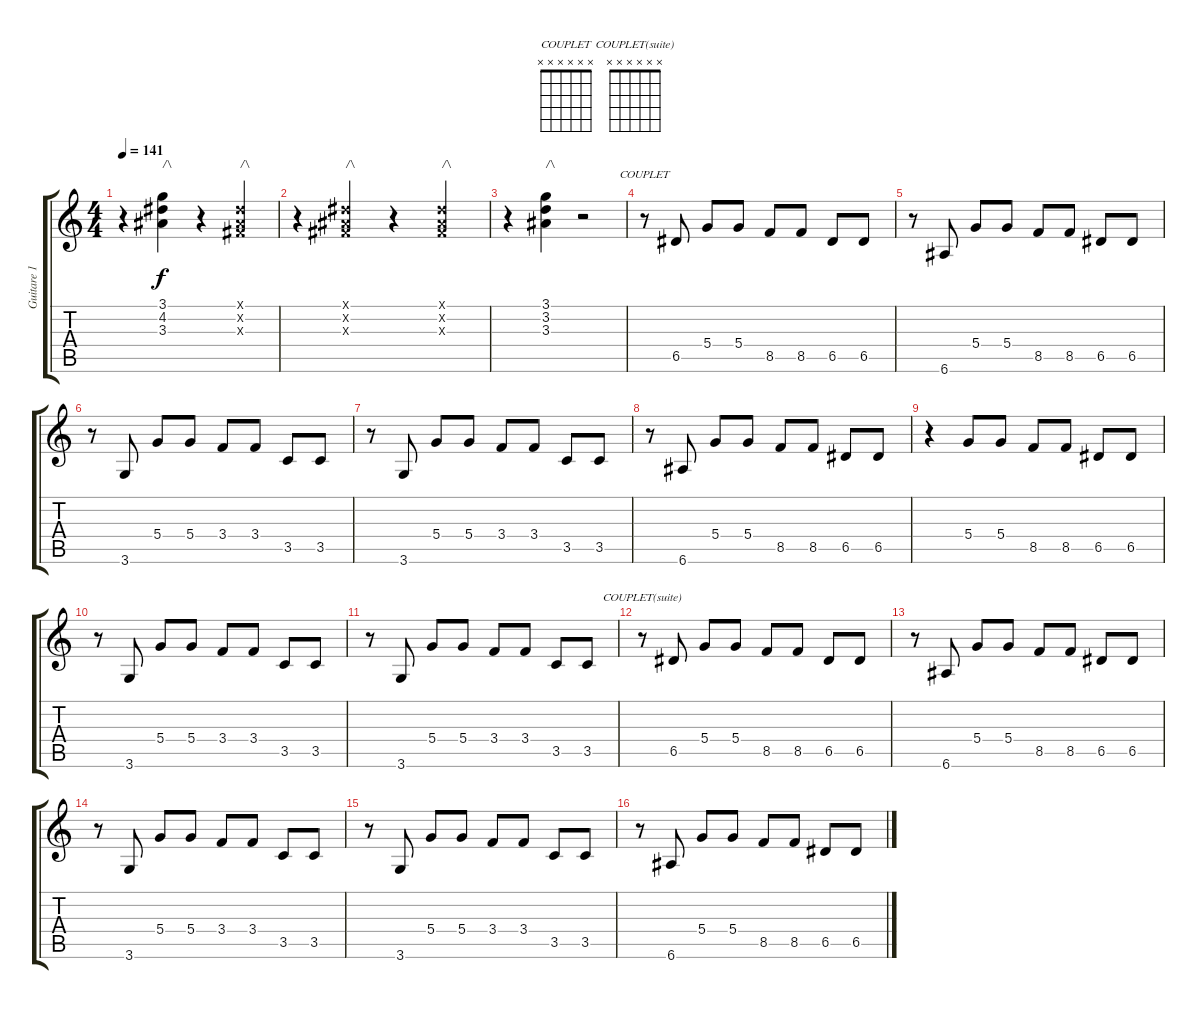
\track ("Guitare 1" "Guitare 1") {instrument overdrivenguitar}
\staff {score tabs}
\tuning (E4 B3 G3 D3 A2 E2) {hide}
\chord ("COUPLET" x x x x x x)
\chord ("COUPLET(suite)" x x x x x x)
\ts (4 4)
\tempo 141
\clef g2
\ks c
r.4{dy f} (3.1 4.2 3.3).4{txt "/\\"} r.4 (-1.1{x} -1.2{x} -1.3{x}).4{txt "/\\"} |
r.4 (-1.1{x} -1.2{x} -1.3{x}).4{txt "/\\"} r.4 (-1.1{x} -1.2{x} -1.3{x}).4{txt "/\\"} |
r.4 (3.1 3.2 3.3).4{txt "/\\"} r.2 |
r.8{ch "COUPLET"} 6.5.8 5.4.8 5.4.8 8.5.8 8.5.8 6.5.8 6.5.8 |
r.8 6.6.8 5.4.8 5.4.8 8.5.8 8.5.8 6.5.8 6.5.8 |
r.8 3.6.8 5.4.8 5.4.8 3.4.8 3.4.8 3.5.8 3.5.8 |
r.8 3.6.8 5.4.8 5.4.8 3.4.8 3.4.8 3.5.8 3.5.8 |
r.8 6.6.8 5.4.8 5.4.8 8.5.8 8.5.8 6.5.8 6.5.8 |
r.4 5.4.8 5.4.8 8.5.8 8.5.8 6.5.8 6.5.8 |
r.8 3.6.8 5.4.8 5.4.8 3.4.8 3.4.8 3.5.8 3.5.8 |
r.8 3.6.8 5.4.8 5.4.8 3.4.8 3.4.8 3.5.8 3.5.8 |
r.8{ch "COUPLET(suite)"} 6.5.8 5.4.8 5.4.8 8.5.8 8.5.8 6.5.8 6.5.8 |
r.8 6.6.8 5.4.8 5.4.8 8.5.8 8.5.8 6.5.8 6.5.8 |
r.8 3.6.8 5.4.8 5.4.8 3.4.8 3.4.8 3.5.8 3.5.8 |
r.8 3.6.8 5.4.8 5.4.8 3.4.8 3.4.8 3.5.8 3.5.8 |
r.8 6.6.8 5.4.8 5.4.8 8.5.8 8.5.8 6.5.8 6.5.8
